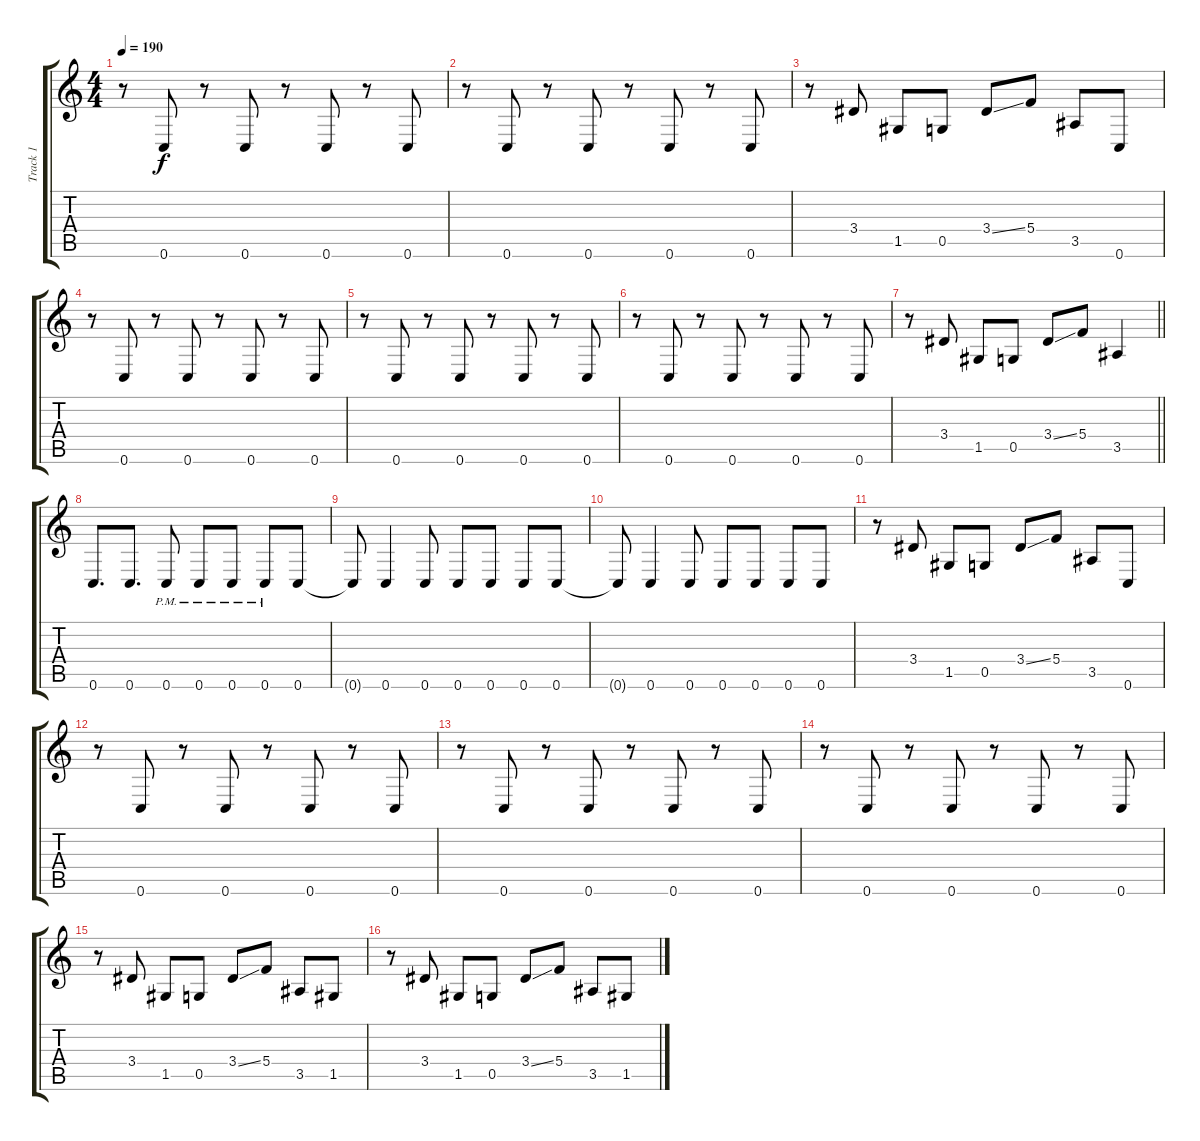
\track ("Track 1" "Track 1") {instrument distortionguitar}
\staff {score tabs}
\tuning (D4 A3 F3 C3 G2 C2) {hide}
\ts (4 4)
\tempo 190
\clef g2
\ks c
r.8{dy f} 0.6.8 r.8 0.6.8 r.8 0.6.8 r.8 0.6.8 |
r.8 0.6.8 r.8 0.6.8 r.8 0.6.8 r.8 0.6.8 |
r.8 3.4.8 1.5.8 0.5.8 3.4{ss}.8 5.4.8 3.5.8 0.6.8 |
r.8 0.6.8 r.8 0.6.8 r.8 0.6.8 r.8 0.6.8 |
r.8 0.6.8 r.8 0.6.8 r.8 0.6.8 r.8 0.6.8 |
r.8 0.6.8 r.8 0.6.8 r.8 0.6.8 r.8 0.6.8 |
\barLineRight lightlight
r.8 3.4.8 1.5.8 0.5.8 3.4{ss}.8 5.4.8 3.5.4 |
0.6.8{d} 0.6.8{d} 0.6{pm}.8 0.6{pm}.8 0.6{pm}.8 0.6{pm}.8 0.6.8 |
0.6{t}.8 0.6.4 0.6.8 0.6.8 0.6.8 0.6.8 0.6.8 |
0.6{t}.8 0.6.4 0.6.8 0.6.8 0.6.8 0.6.8 0.6.8 |
r.8 3.4.8 1.5.8 0.5.8 3.4{ss}.8 5.4.8 3.5.8 0.6.8 |
r.8 0.6.8 r.8 0.6.8 r.8 0.6.8 r.8 0.6.8 |
r.8 0.6.8 r.8 0.6.8 r.8 0.6.8 r.8 0.6.8 |
r.8 0.6.8 r.8 0.6.8 r.8 0.6.8 r.8 0.6.8 |
r.8 3.4.8 1.5.8 0.5.8 3.4{ss}.8 5.4.8 3.5.8 1.5.8 |
r.8 3.4.8 1.5.8 0.5.8 3.4{ss}.8 5.4.8 3.5.8 1.5.8
